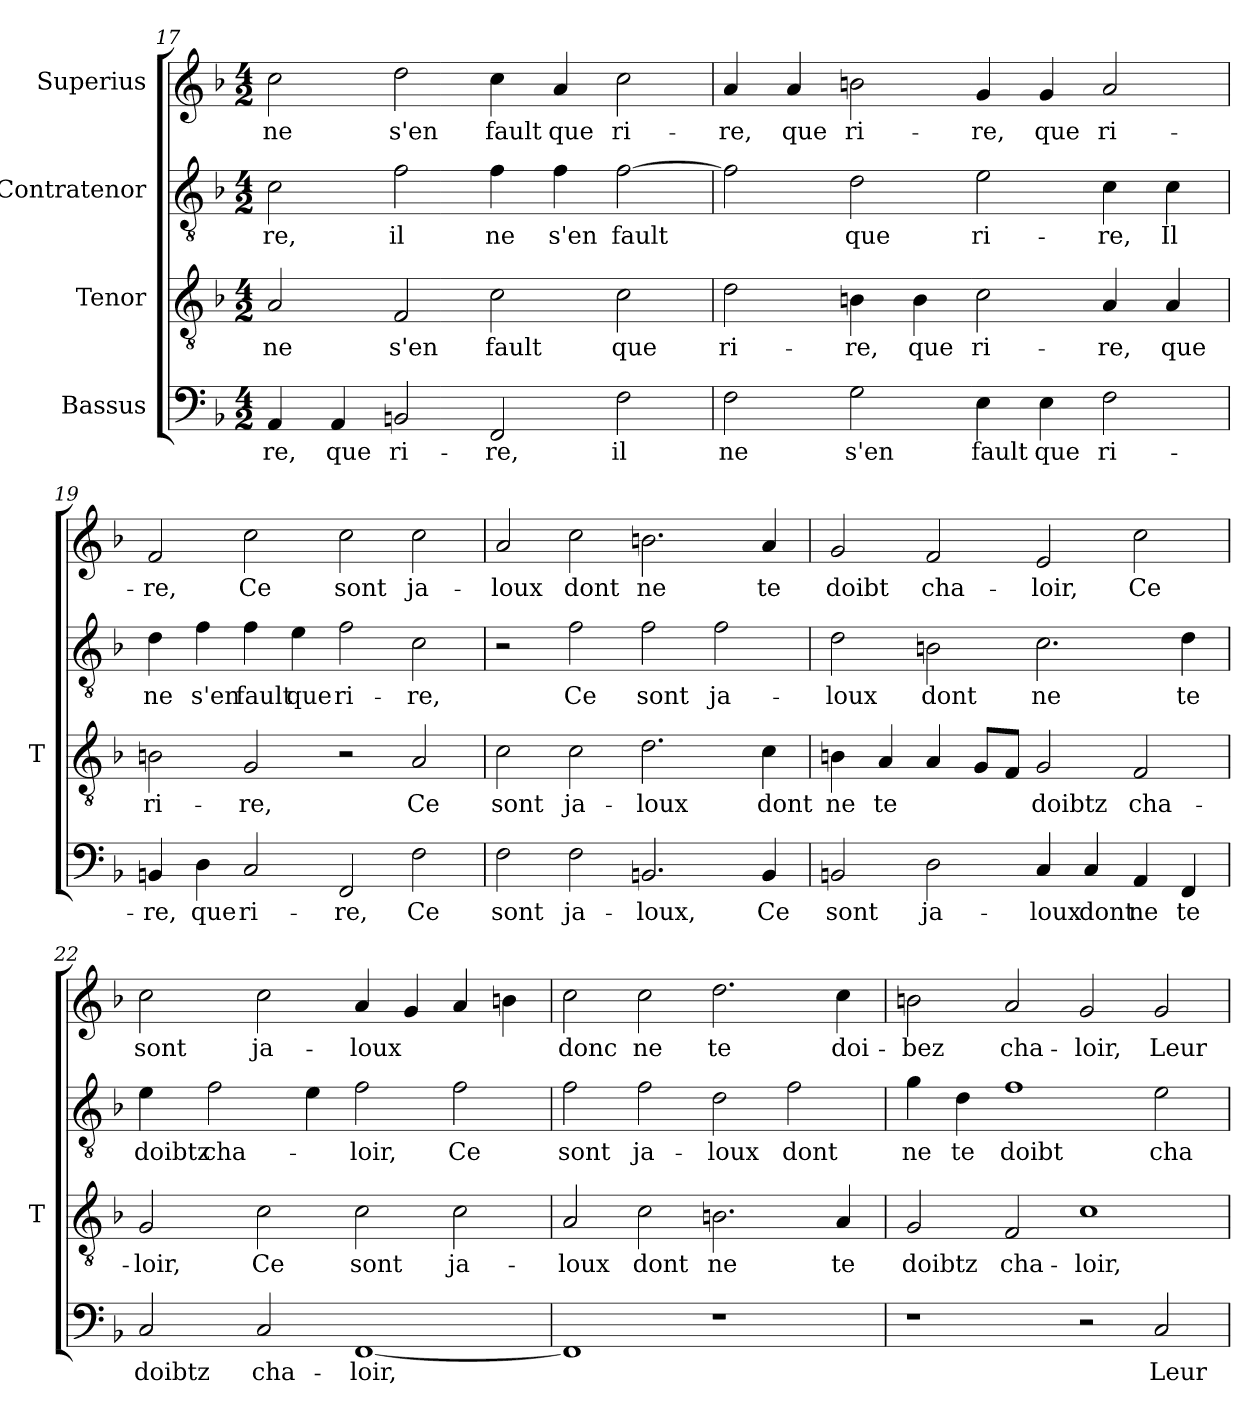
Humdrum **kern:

**kern	**text	**kern	**text	**kern	**text	**kern	**text
*part4	*part4	*part3	*part3	*part2	*part2	*part1	*part1
*staff4	*staff4	*staff3	*staff3	*staff2	*staff2	*staff1	*staff1
*I"Bassus	*	*I"Tenor	*	*I"Contratenor	*	*I"Superius	*
*	*	*I'T	*	*	*	*	*
*clefF4	*	*clefGv2	*	*clefGv2	*	*clefG2	*
*k[b-]	*	*k[b-]	*	*k[b-]	*	*k[b-]	*
*M4/2	*	*M4/2	*	*M4/2	*	*M4/2	*
=17	=17	=17	=17	=17	=17	=17	=17
4AA	-re,	2A	-ne	2c	-re,	2cc	-ne
4AA	-que	.	.	.	.	.	.
2BBn	ri-	2F	-s'en	2f	-il	2dd	-s'en
2FF	-re,	2c	-fault	4f	-ne	4cc	-fault
.	.	.	.	4f	-s'en	4a	-que
2F	-il	2c	-que	[2f	-fault	2cc	ri-
=18	=18	=18	=18	=18	=18	=18	=18
2F	-ne	2d	ri-	2f]	.	4a	-re,
.	.	.	.	.	.	4a	-que
2G	-s'en	4Bn	-re,	2d	-que	2bn	ri-
.	.	4B	-que	.	.	.	.
4E	-fault	2c	ri-	2e	ri-	4g	-re,
4E	-que	.	.	.	.	4g	-que
2F	ri-	4A	-re,	4c	-re,	2a	ri-
.	.	4A	-que	4c	-Il	.	.
=19	=19	=19	=19	=19	=19	=19	=19
4BBn	-re,	2Bn	ri-	4d	-ne	2f	-re,
4D	-que	.	.	4f	-s'en	.	.
2C	ri-	2G	-re,	4f	-fault	2cc	-Ce
.	.	.	.	4e	-que	.	.
2FF	-re,	2r	.	2f	ri-	2cc	-sont
2F	-Ce	2A	-Ce	2c	-re,	2cc	ja-
=20	=20	=20	=20	=20	=20	=20	=20
2F	-sont	2c	-sont	2r	.	2a	-loux
2F	ja-	2c	ja-	2f	-Ce	2cc	-dont
2.BBn	-loux,	2.d	-loux	2f	-sont	2.bn	-ne
.	.	.	.	2f	ja-	.	.
4BB	-Ce	4c	-dont	.	.	4a	-te
=21	=21	=21	=21	=21	=21	=21	=21
2BBn	-sont	4Bn	-ne	2d	-loux	2g	-doibt
.	.	4A	-te	.	.	.	.
2D	ja-	4A	.	2Bn	-dont	2f	cha-
.	.	8GL	.	.	.	.	.
.	.	8FJ	.	.	.	.	.
4C	-loux	2G	-doibtz	2.c	-ne	2e	-loir,
4C	-dont	.	.	.	.	.	.
4AA	-ne	2F	cha-	.	.	2cc	-Ce
4FF	-te	.	.	4d	-te	.	.
=22	=22	=22	=22	=22	=22	=22	=22
2C	-doibtz	2G	-loir,	4e	-doibtz	2cc	-sont
.	.	.	.	2f	cha-	.	.
2C	cha-	2c	-Ce	.	.	2cc	ja-
.	.	.	.	4e	.	.	.
[1FF	-loir,	2c	-sont	2f	-loir,	4a	-loux
.	.	.	.	.	.	4g	.
.	.	2c	ja-	2f	-Ce	4a	.
.	.	.	.	.	.	4bn	.
=23	=23	=23	=23	=23	=23	=23	=23
1FF]	.	2A	-loux	2f	-sont	2cc	-donc
.	.	2c	-dont	2f	ja-	2cc	-ne
1r	.	2.Bn	-ne	2d	-loux	2.dd	-te
.	.	.	.	2f	-dont	.	.
.	.	4A	-te	.	.	4cc	doi-
=24	=24	=24	=24	=24	=24	=24	=24
1r	.	2G	-doibtz	4g	-ne	2bn	-bez
.	.	.	.	4d	-te	.	.
.	.	2F	cha-	1f	-doibt	2a	cha-
2r	.	1c	-loir,	.	.	2g	-loir,
2C	-Leur	.	.	2e	cha-	2g	-Leur
=	=	=	=	=	=	=	=
*-	*-	*-	*-	*-	*-	*-	*-
